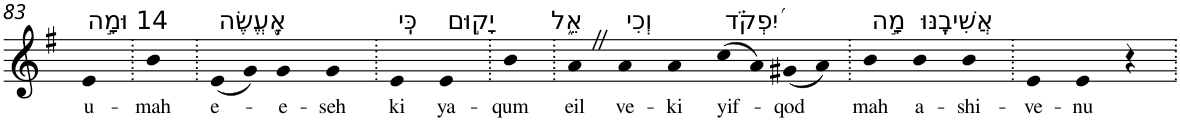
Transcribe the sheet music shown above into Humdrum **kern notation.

**kern	**text
*part1	*part1
*staff1	*staff1
*I"Piano	*
*I'Pno	*
!!LO:PB:g=z
*clefG2	*
*k[f#]	*
*G:	*
=83	=83
!LO:TX:a:t=14 וּמָ֣ה	!
!	!LO:LY:b
4e	u-
=84.	=84.
!	!LO:LY:b
4b	-mah
=85.	=85.
!LO:TX:a:t=אֶֽ֭עֱשֶׂה	!
!	!LO:LY:b
(8e	e-
8g)	.
!	!LO:LY:b
4g	-e-
!	!LO:LY:b
4g	-seh
=86.	=86.
!LO:TX:a:t=כִּֽי	!
!	!LO:LY:b
4e	ki
!LO:TX:a:t=יָק֣וּם	!
!	!LO:LY:b
4e	ya-
=87.	=87.
!	!LO:LY:b
4b	-qum
=88.	=88.
!LO:TX:a:t=אֵ֑ל	!
!	!LO:LY:b
4aZ	eil
!LO:TX:a:t=וְכִי	!
!	!LO:LY:b
4a	ve-
!	!LO:LY:b
4a	-ki
!LO:TX:a:t=יִ֝פְקֹ֗ד	!
!	!LO:LY:b
(8cc	yif-
8a)	.
!	!LO:LY:b
(8g#X	-qod
8a)	.
=89.	=89.
!LO:TX:a:t=מָ֣ה	!
!	!LO:LY:b
4b	mah
!LO:TX:a:t=אֲשִׁיבֶֽנּוּ	!
!	!LO:LY:b
4b	a-
!	!LO:LY:b
4b	-shi-
=90.	=90.
!	!LO:LY:b
4e	-ve-
!	!LO:LY:b
4e	-nu
4r	.
=.	=.
*-	*-
